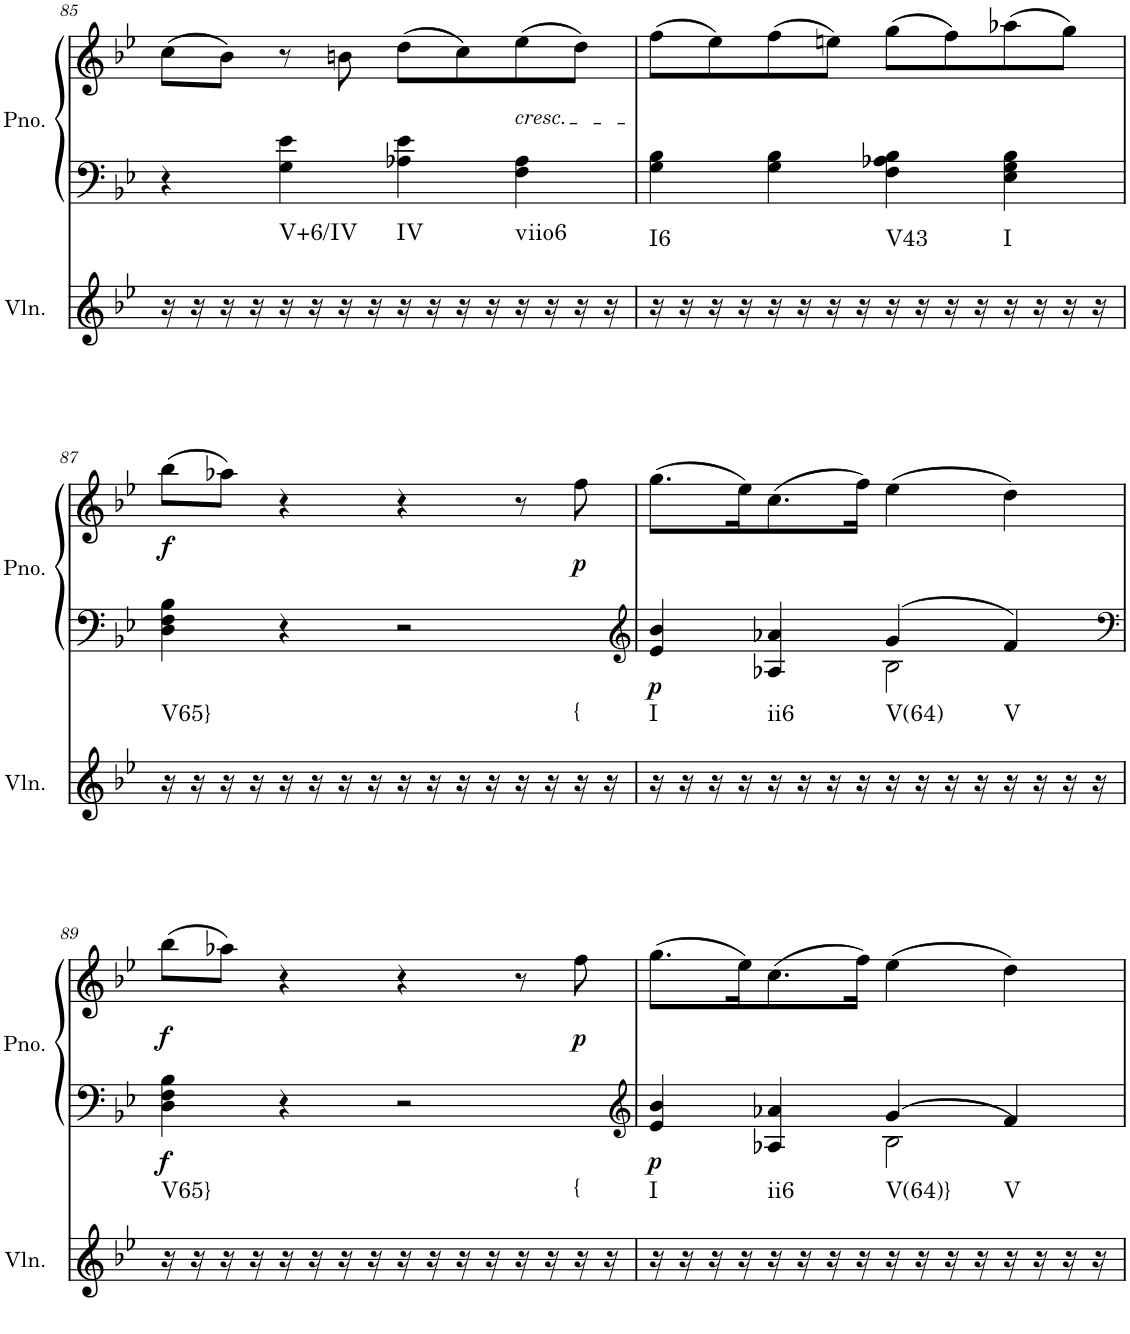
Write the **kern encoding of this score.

**kern	**harte	**kern	**kern	**dynam
*part2	*part2	*part1	*part1	*part1
*staff3	*	*staff2	*staff1	*staff1/2
*I"Violin	*	*I"Piano, Piano right	*	*
*I'Vln.	*	*I'Pno.	*	*
!!LO:PB:g=z
*clefG2	*	*clefF4	*clefG2	*
*k[b-e-]	*	*k[b-e-]	*k[b-e-]	*
*M2/2	*	*M2/2	*M2/2	*
*met(c|)	*	*met(c|)	*met(c|)	*
=85	=85	=85	=85	=85
16r	.	4r	(8cc\L	.
16r	.	.	.	.
16r	.	.	8b-\J)	.
16r	.	.	.	.
!	!LO:H:kt=V+6/IV	!	!	!
16r	N	4G\ 4e-\	8r	.
16r	.	.	.	.
16r	.	.	8bn\	.
16r	.	.	.	.
!	!LO:H:kt=IV	!	!	!
16r	N	4A-X\ 4e-\	(8dd\L	.
16r	.	.	.	.
16r	.	.	8cc\)	.
16r	.	.	.	.
!	!LO:H:kt=viio6	!	!LO:TX:b:i:t=cresc.	!
16r	N	4F\ 4A-\	(8ee-\	.
16r	.	.	.	.
16r	.	.	8dd\J)	.
16r	.	.	.	.
=86	=86	=86	=86	=86
!	!LO:H:kt=I6	!	!	!
16r	N	4G\ 4B-\	(8ff\L	.
16r	.	.	.	.
16r	.	.	8ee-\)	.
16r	.	.	.	.
16r	.	4G\ 4B-\	(8ff\	.
16r	.	.	.	.
16r	.	.	8een\J)	.
16r	.	.	.	.
!	!LO:H:kt=V43	!	!	!
16r	N	4F\ 4A-X\ 4B-\	(8gg\L	.
16r	.	.	.	.
16r	.	.	8ff\)	.
16r	.	.	.	.
!	!LO:H:kt=I	!	!	!
16r	N	4E-\ 4G\ 4B-\	(8aa-X\	.
16r	.	.	.	.
16r	.	.	8gg\J)	.
16r	.	.	.	.
!!LO:LB:g=z
=87	=87	=87	=87	=87
!	!LO:H:kt=V65}	!	!	!LO:DY:b
16r	N	4D\ 4F\ 4B-\	(8bb-\L	f
16r	.	.	.	.
16r	.	.	8aa-X\J)	.
16r	.	.	.	.
16r	.	4r	4r	.
16r	.	.	.	.
16r	.	.	.	.
16r	.	.	.	.
16r	.	2r	4r	.
16r	.	.	.	.
16r	.	.	.	.
16r	.	.	.	.
16r	.	.	8r	.
16r	.	.	.	.
!	!LO:H:kt={	!	!	!LO:DY:b
16r	N	.	8ff\	p
16r	.	.	.	.
=88	=88	=88	=88	=88
*	*	*clefG2	*	*
*	*	*^	*	*
!	!LO:H:kt=I	!	!	!	!LO:DY:b=2
16r	N	4e-/ 4b-/	2ryy	(8.gg\L	p
16r	.	.	.	.	.
16r	.	.	.	.	.
16r	.	.	.	16ee-\K)	.
!	!LO:H:kt=ii6	!	!	!	!
16r	N	4A-X/ 4a-X/	.	(8.cc\	.
16r	.	.	.	.	.
16r	.	.	.	.	.
16r	.	.	.	16ff\Jk)	.
!	!LO:H:kt=V(64)	!	!	!	!
16r	N	4g/	2B-\	(4ee-\	.
16r	.	.	.	.	.
16r	.	.	.	.	.
16r	.	.	.	.	.
!	!LO:H:kt=V	!	!	!	!
16r	N	4f/	.	4dd\)	.
16r	.	.	.	.	.
16r	.	.	.	.	.
16r	.	.	.	.	.
*	*	*v	*v	*	*
!!LO:LB:g=z
=89	=89	=89	=89	=89
*	*	*clefF4	*	*
!	!	!	!	!LO:DY:b=2
!	!LO:H:kt=V65}	!	!	!LO:DY:n=1:b
16r	N	4D\ 4F\ 4B-\	(8bb-\L	f f
16r	.	.	.	.
16r	.	.	8aa-X\J)	.
16r	.	.	.	.
16r	.	4r	4r	.
16r	.	.	.	.
16r	.	.	.	.
16r	.	.	.	.
16r	.	2r	4r	.
16r	.	.	.	.
16r	.	.	.	.
16r	.	.	.	.
16r	.	.	8r	.
16r	.	.	.	.
!	!LO:H:kt={	!	!	!LO:DY:n=2:b
16r	N	.	8ff\	p
16r	.	.	.	.
=90	=90	=90	=90	=90
*	*	*clefG2	*	*
*	*	*^	*	*
!	!LO:H:kt=I	!	!	!	!LO:DY:b=2
16r	N	4e-/ 4b-/	2ryy	(8.gg\L	p
16r	.	.	.	.	.
16r	.	.	.	.	.
16r	.	.	.	16ee-\K)	.
!	!LO:H:kt=ii6	!	!	!	!
16r	N	4A-X/ 4a-X/	.	(8.cc\	.
16r	.	.	.	.	.
16r	.	.	.	.	.
16r	.	.	.	16ff\Jk)	.
!	!LO:H:kt=V(64)}	!	!	!	!
16r	N	4g/	2B-\	(4ee-\	.
16r	.	.	.	.	.
16r	.	.	.	.	.
16r	.	.	.	.	.
!	!LO:H:kt=V	!	!	!	!
16r	N	4f/	.	4dd\)	.
16r	.	.	.	.	.
16r	.	.	.	.	.
16r	.	.	.	.	.
*	*	*v	*v	*	*
=	=	=	=	=
*-	*-	*-	*-	*-
